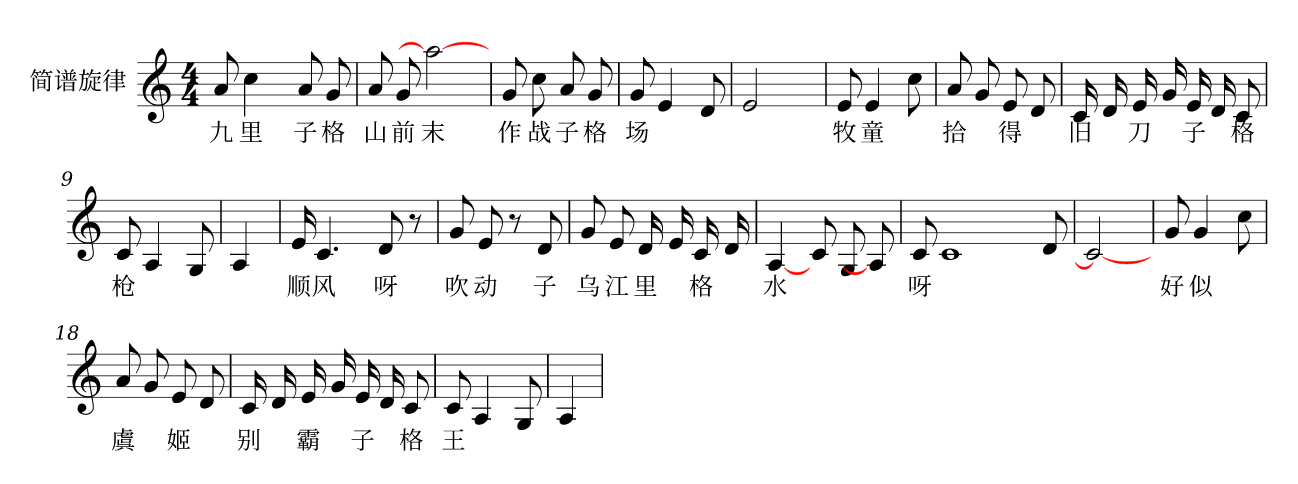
**kern	**text
*part1	*part1
*staff1	*staff1
*I"简谱旋律	*
*k[]	*
*M4/4	*
=1	=1
8a	九
!LO:N:vis=4	!
4.cc	里
8a	子
8g	格
=2	=2
8a	山
8g	前
2aa_	末
=3	=3
8g	作
8cc	战
8a	子
8g	格
=4	=4
8g	场
4e	.
8d	.
=5	=5
!LO:N:vis=2	!
2.e	.
=6	=6
8e	牧
4e	童
8cc	.
=7	=7
8a	拾
8g	.
8e	得
8d	.
=8	=8
16c	旧
16d	.
16e	刀
16g	.
16e	子
16d	.
8c	格
=9	=9
8c	枪
4A	.
8G	.
=10	=10
4A	.
=11	=11
16e	顺
!LO:N:vis=4.	!
4..c	风
8d	呀
8r	.
=12	=12
8g	吹
8e	动
8r	.
8d	子
=13	=13
8g	乌
8e	江
16d	里
16e	.
16c	格
16d	.
=14	=14
[4A	水
8c	.
8G	.
8A]	.
=15	=15
8c	呀
1c	.
8d	.
=16	=16
2c_	.
=17	=17
8g	好
4g	似
8cc	.
=18	=18
8a	虞
8g	.
8e	姬
8d	.
=19	=19
16c	别
16d	.
16e	霸
16g	.
16e	子
16d	.
8c	格
=20	=20
8c	王
4A	.
8G	.
=21	=21
4A	.
=	=
*-	*-
